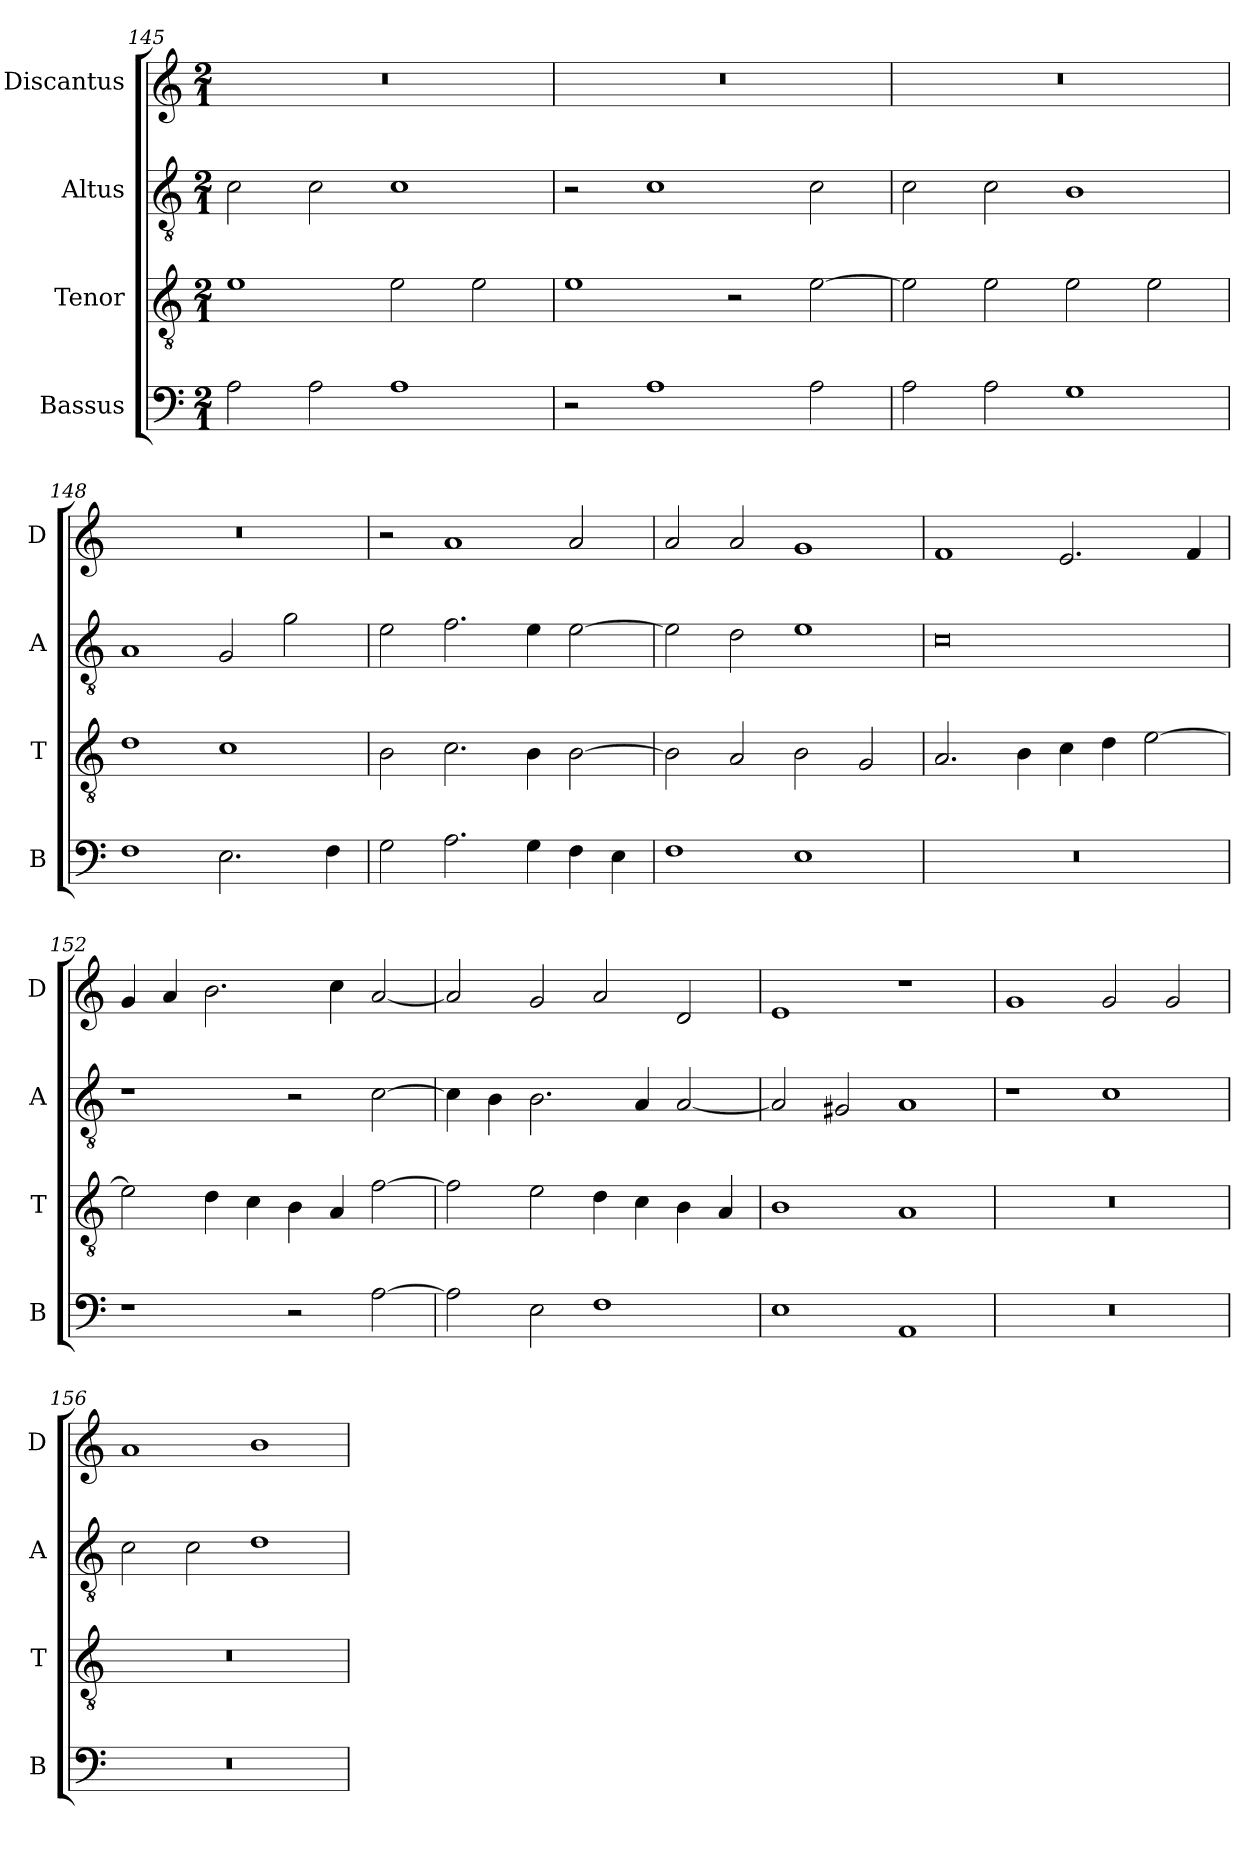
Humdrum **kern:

**kern	**kern	**kern	**kern
*part4	*part3	*part2	*part1
*staff4	*staff3	*staff2	*staff1
*I"Bassus	*I"Tenor	*I"Altus	*I"Discantus
*I'B	*I'T	*I'A	*I'D
*clefF4	*clefGv2	*clefGv2	*clefG2
*k[]	*k[]	*k[]	*k[]
*M2/1	*M2/1	*M2/1	*M2/1
=145	=145	=145	=145
2A\	1e	2c\	0r
2A\	.	2c\	.
1A	2e\	1c	.
.	2e\	.	.
=146	=146	=146	=146
2r	1e	2r	0r
1A	.	1c	.
.	2r	.	.
2A\	[2e\	2c\	.
=147	=147	=147	=147
2A\	2e\]	2c\	0r
2A\	2e\	2c\	.
1G	2e\	1B	.
.	2e\	.	.
=148	=148	=148	=148
1F	1d	1A	0r
2.E\	1c	2G/	.
.	.	2g\	.
4F\	.	.	.
=149	=149	=149	=149
2G\	2B\	2e\	2r
2.A\	2.c\	2.f\	1a
4G\	4B\	4e\	.
4F\	[2B\	[2e\	2a/
4E\	.	.	.
=150	=150	=150	=150
1F	2B\]	2e\]	2a/
.	2A/	2d\	2a/
1E	2B\	1e	1g
.	2G/	.	.
=151	=151	=151	=151
0r	2.A/	0c	1f
.	4B\	.	.
.	4c\	.	2.e/
.	4d\	.	.
.	[2e\	.	.
.	.	.	4f/
=152	=152	=152	=152
1r	2e\]	1r	4g/
.	.	.	4a/
.	4d\	.	2.b\
.	4c\	.	.
2r	4B\	2r	.
.	4A/	.	4cc\
[2A\	[2f\	[2c\	[2a/
=153	=153	=153	=153
2A\]	2f\]	4c\]	2a/]
.	.	4B\	.
2E\	2e\	2.B\	2g/
1F	4d\	.	2a/
.	4c\	4A/	.
.	4B\	[2A/	2d/
.	4A/	.	.
=154	=154	=154	=154
1E	1B	2A/]	1e
.	.	2G#X/	.
1AA	1A	1A	1r
=155	=155	=155	=155
0r	0r	1r	1g
.	.	1c	2g/
.	.	.	2g/
=156	=156	=156	=156
0r	0r	2c\	1a
.	.	2c\	.
.	.	1d	1b
=	=	=	=
*-	*-	*-	*-
